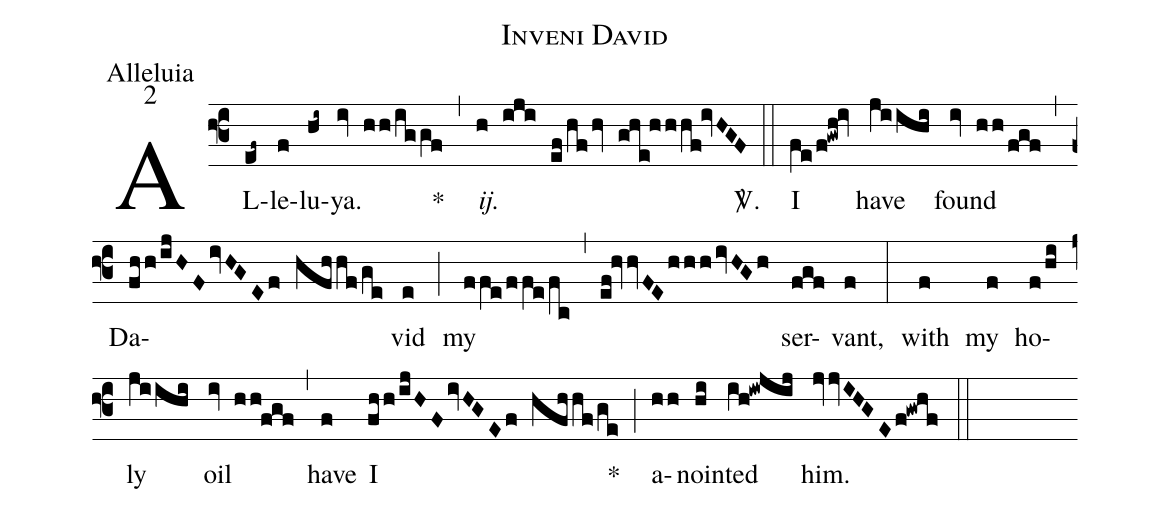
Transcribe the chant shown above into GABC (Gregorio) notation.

name:Inveni David;
office-part:Alleluia;
mode:2;
%%
(f3) AL(ef~)le(f)lu(hi~)ya.(iv hh/iggf) *(,) <i>ij.</i>(h iji ef/hf/hv ghe!hhhf!ivHGF) <sp>V/</sp>.(::) I(fe/f!gwh!iv) have(jiihi) found(iv hh/fgf) (,) Da(fhh/ijHF/ivHGEf hfhhf/ge)vid(e) (;) my(ffe/ffe/fc) (,) (ef!hvvFE/hhh/ivHGh) ser(fgf)vant,(f) (:) with(f) my(f) ho(f/hi)ly(jiihi) oil(iv hh!fgf) (,) have(f) I(fhh/ijHF/ivHGEf hfhhf/ge) *(;) a(hh)noin(hi)ted(ih!iwjij) him.(jvvIHGE/f!gwhf) (::)
